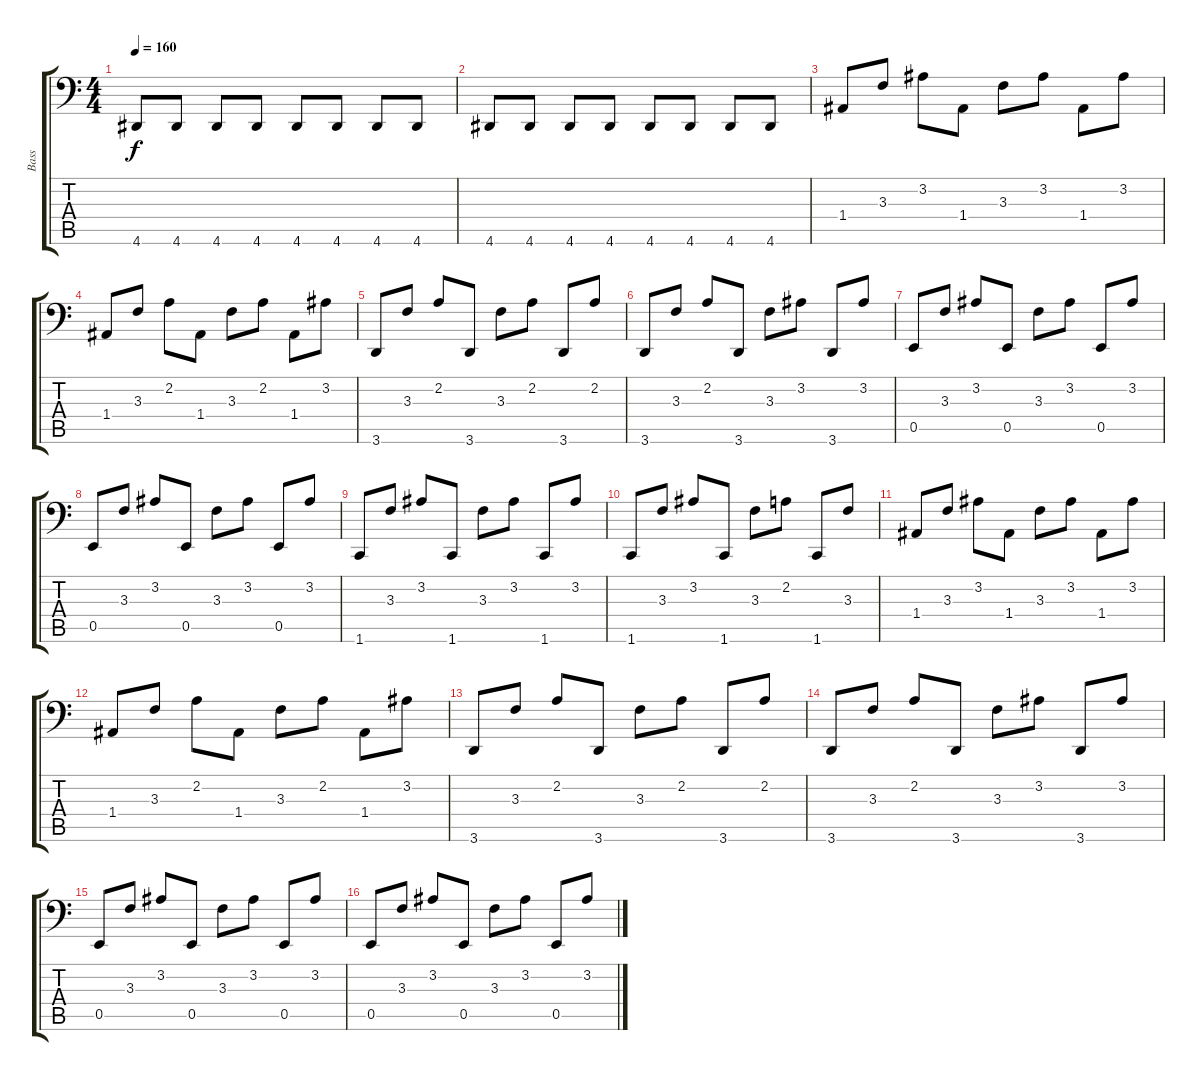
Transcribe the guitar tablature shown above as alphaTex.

\track ("Bass" "Bass") {instrument electricbassfinger}
\staff {score tabs}
\tuning (C3 G2 D2 A1 E1 B0) {hide}
\ts (4 4)
\tempo 160
\clef f4
\ks c
4.6.8{dy f} 4.6.8 4.6.8 4.6.8 4.6.8 4.6.8 4.6.8 4.6.8 |
4.6.8 4.6.8 4.6.8 4.6.8 4.6.8 4.6.8 4.6.8 4.6.8 |
1.4.8 3.3.8 3.2.8 1.4.8 3.3.8 3.2.8 1.4.8 3.2.8 |
1.4.8 3.3.8 2.2.8 1.4.8 3.3.8 2.2.8 1.4.8 3.2.8 |
3.6.8 3.3.8 2.2.8 3.6.8 3.3.8 2.2.8 3.6.8 2.2.8 |
3.6.8 3.3.8 2.2.8 3.6.8 3.3.8 3.2.8 3.6.8 3.2.8 |
0.5.8 3.3.8 3.2.8 0.5.8 3.3.8 3.2.8 0.5.8 3.2.8 |
0.5.8 3.3.8 3.2.8 0.5.8 3.3.8 3.2.8 0.5.8 3.2.8 |
1.6.8 3.3.8 3.2.8 1.6.8 3.3.8 3.2.8 1.6.8 3.2.8 |
1.6.8 3.3.8 3.2.8 1.6.8 3.3.8 2.2.8 1.6.8 3.3.8 |
1.4.8 3.3.8 3.2.8 1.4.8 3.3.8 3.2.8 1.4.8 3.2.8 |
1.4.8 3.3.8 2.2.8 1.4.8 3.3.8 2.2.8 1.4.8 3.2.8 |
3.6.8 3.3.8 2.2.8 3.6.8 3.3.8 2.2.8 3.6.8 2.2.8 |
3.6.8 3.3.8 2.2.8 3.6.8 3.3.8 3.2.8 3.6.8 3.2.8 |
0.5.8 3.3.8 3.2.8 0.5.8 3.3.8 3.2.8 0.5.8 3.2.8 |
0.5.8 3.3.8 3.2.8 0.5.8 3.3.8 3.2.8 0.5.8 3.2.8
